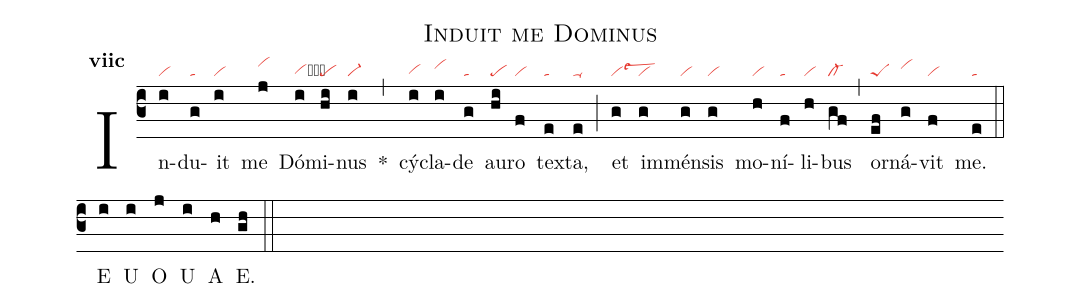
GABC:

name:Induit me Dominus;
office-part:an;
mode:7c;
nabc-lines:1;
%%
initial-style: 1;
name: Induit me Dominus;
mode:7;
office-part: Antiphona;
annotation: Ant.;
annotation: vii c;
nabc-lines:1;
%%
(c3) In(i|vi)du(g|ta)it(i|vi) me(j|vihj) Dó(i|vihgg)mi(hi|pe)nus(i|vi-) <sp>*</sp>(,) cý(i|vihg)cla(i|vihi)de(g|ta) au(hi|pe)ro(f|vi) tex(e|ta)ta,(e|ta-) (;) et(g|vilsew3) im(g|vi)mén(g|vi)sis(g|vi) mo(h|vi)ní(f|ta)li(h|vi)bus(gf|cl-) (,) or(ef|peS)ná(g|vihi)vit(f|vi) me.(e|ta) (::)
<eu> E(i) U(i) O(j) U(i) A(h) E.(gh) </eu> (::)
